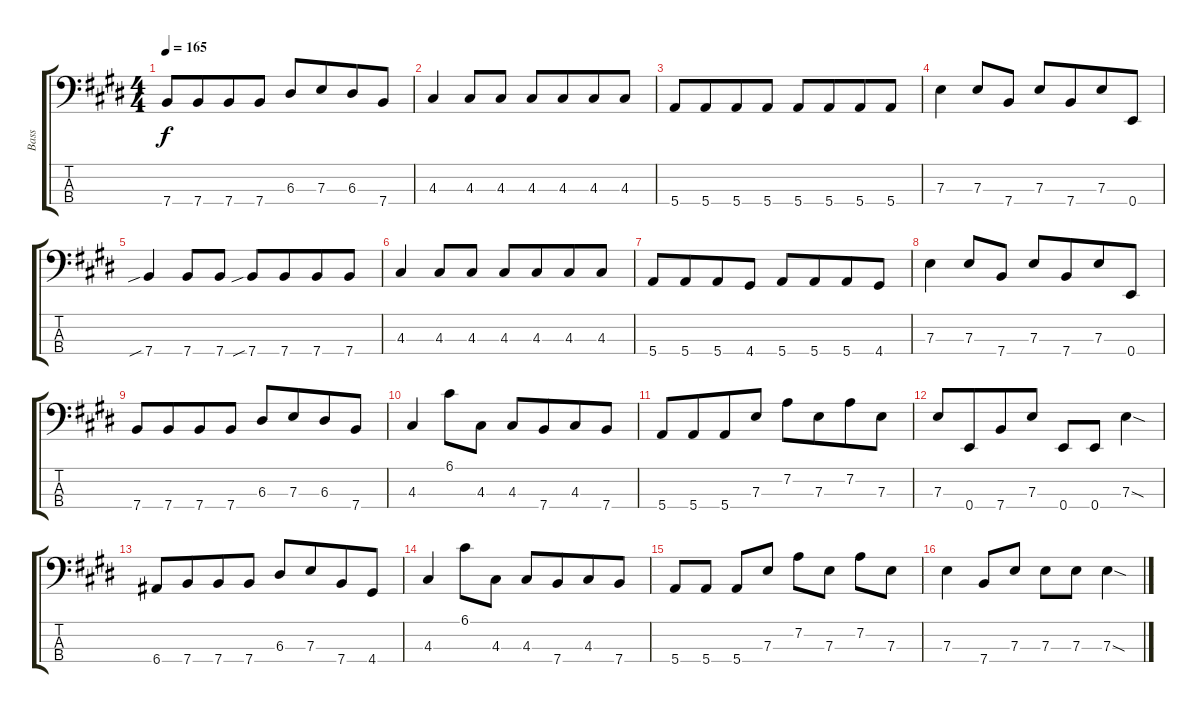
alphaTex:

\track ("Bass" "Bass") {instrument electricbassfinger}
\staff {score tabs}
\tuning (G2 D2 A1 E1) {hide}
\ts (4 4)
\tempo 165
\clef f4
\ks e
7.4.8{dy f} 7.4.8{beam merge} 7.4.8 7.4.8 6.3.8{beam Up} 7.3.8{beam Up beam merge} 6.3.8{beam Up} 7.4.8{beam Up} |
4.3.4 4.3.8 4.3.8 4.3.8 4.3.8{beam merge} 4.3.8 4.3.8 |
5.4.8 5.4.8{beam merge} 5.4.8 5.4.8 5.4.8 5.4.8{beam merge} 5.4.8 5.4.8 |
7.3.4 7.3.8{beam Up} 7.4.8{beam Up} 7.3.8 7.4.8{beam merge} 7.3.8 0.4.8 |
7.4{sib}.4 7.4.8 7.4.8 7.4{sib}.8 7.4.8{beam merge} 7.4.8 7.4.8 |
4.3.4 4.3.8 4.3.8 4.3.8 4.3.8{beam merge} 4.3.8 4.3.8 |
5.4.8 5.4.8{beam merge} 5.4.8 4.4.8 5.4.8 5.4.8{beam merge} 5.4.8 4.4.8 |
7.3.4 7.3.8{beam Up} 7.4.8{beam Up} 7.3.8 7.4.8{beam merge} 7.3.8 0.4.8 |
7.4.8 7.4.8{beam merge} 7.4.8 7.4.8 6.3.8{beam Up} 7.3.8{beam Up beam merge} 6.3.8{beam Up} 7.4.8{beam Up} |
4.3.4 6.1.8 4.3.8 4.3.8 7.4.8{beam merge} 4.3.8 7.4.8 |
5.4.8 5.4.8{beam merge} 5.4.8 7.3.8 7.2.8 7.3.8{beam merge} 7.2.8 7.3.8 |
7.3.8 0.4.8{beam merge} 7.4.8 7.3.8 0.4.8 0.4.8 7.3{sod}.4 |
6.4.8 7.4.8{beam merge} 7.4.8 7.4.8 6.3.8 7.3.8{beam merge} 7.4.8 4.4.8 |
4.3.4 6.1.8 4.3.8 4.3.8 7.4.8{beam merge} 4.3.8 7.4.8 |
5.4.8 5.4.8 5.4.8 7.3.8 7.2.8 7.3.8 7.2.8 7.3.8 |
7.3.4 7.4.8 7.3.8 7.3.8 7.3.8 7.3{sod}.4
